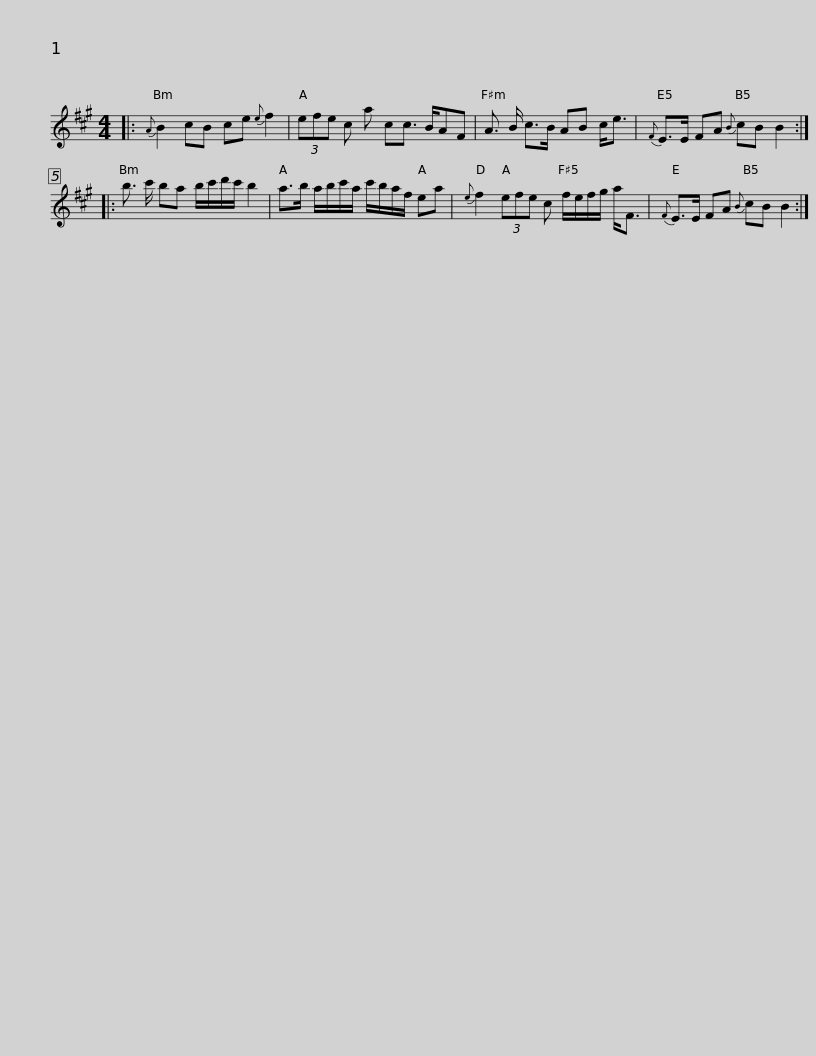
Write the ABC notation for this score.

X:1
L:1/8
M:4/4
I:linebreak $
K:A
V:1 treble
V:1
|:{A} B2 cB ce{e} f2 | (3efe c a cc3/2 B/AF | A3/2 B/ c>B AB c<e |{F} E>E FA{B} cB B2 ::$ b3/2 c'/ ba b/c'/d'/c'/ b2 | %5
 a>b a/b/c'/a/ c'/b/a/f/ ea |{e} f2 (3efe c f/e/f/g/ a<F |${F} E>E FA{B} cB B2 :| %8
